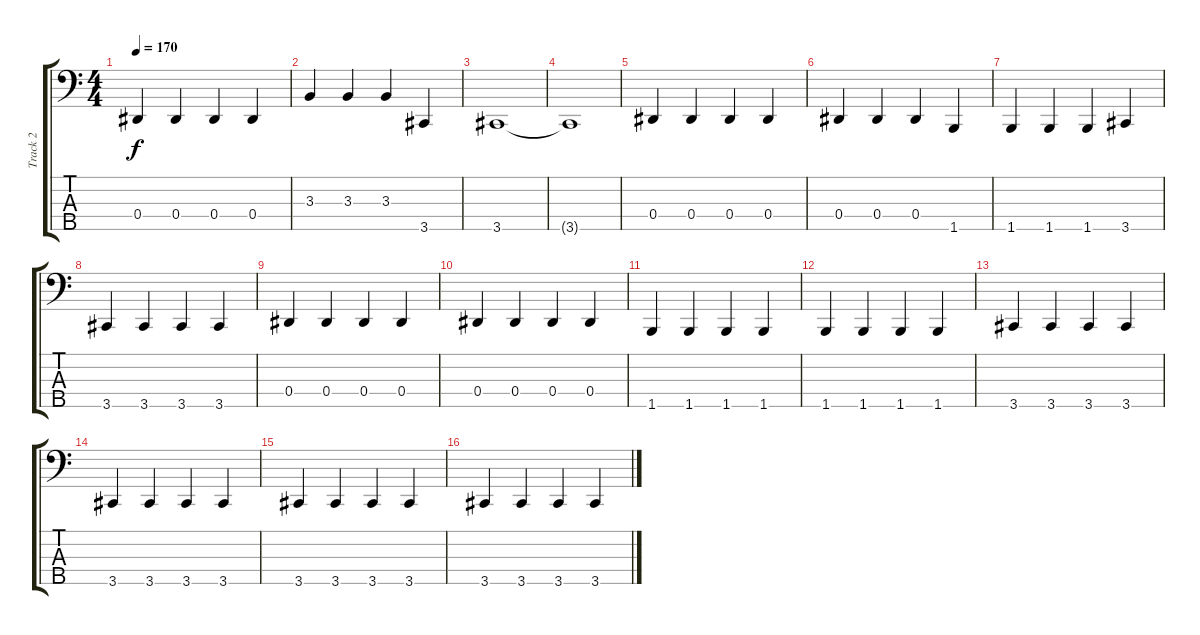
\track ("Track 2" "Track 2") {instrument electricbassfinger}
\staff {score tabs}
\tuning (Gb2 Db2 Ab1 Eb1 Bb0) {hide}
\ts (4 4)
\tempo 170
\clef f4
\ks c
0.4.4{dy f} 0.4.4 0.4.4 0.4.4 |
3.3.4 3.3.4 3.3.4 3.5.4 |
3.5.1 |
3.5{t}.1 |
0.4.4 0.4.4 0.4.4 0.4.4 |
0.4.4 0.4.4 0.4.4 1.5.4 |
1.5.4 1.5.4 1.5.4 3.5.4 |
3.5.4 3.5.4 3.5.4 3.5.4 |
0.4.4 0.4.4 0.4.4 0.4.4 |
0.4.4 0.4.4 0.4.4 0.4.4 |
1.5.4 1.5.4 1.5.4 1.5.4 |
1.5.4 1.5.4 1.5.4 1.5.4 |
3.5.4 3.5.4 3.5.4 3.5.4 |
3.5.4 3.5.4 3.5.4 3.5.4 |
3.5.4 3.5.4 3.5.4 3.5.4 |
3.5.4 3.5.4 3.5.4 3.5.4
